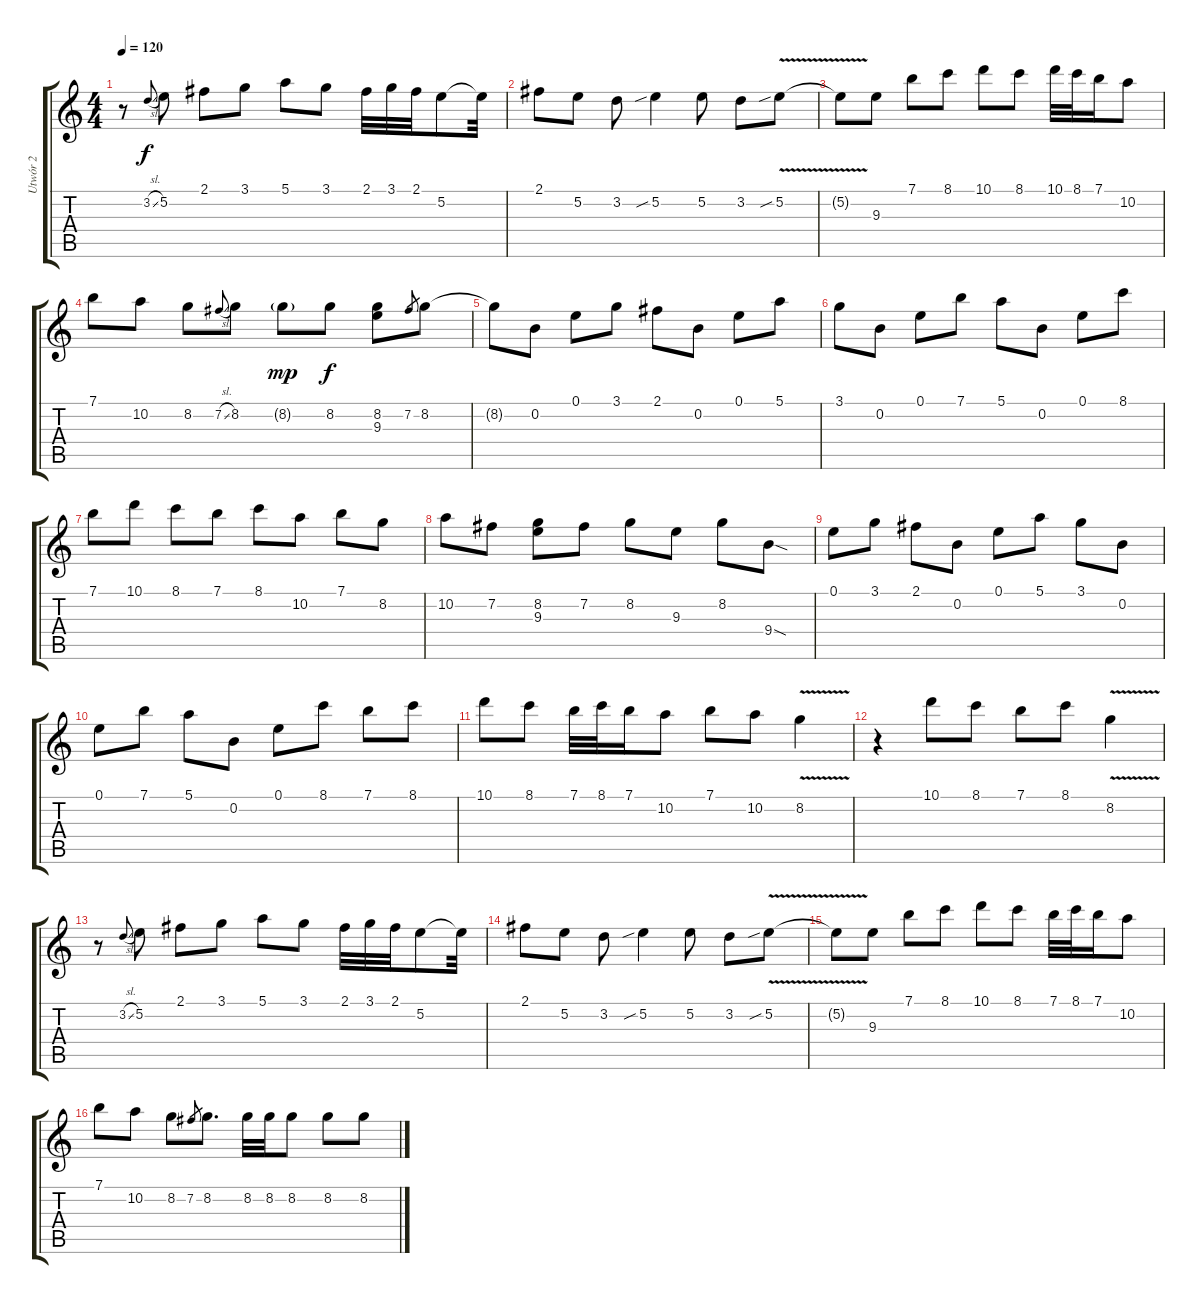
\track ("Utwór 2" "Utwór 2") {instrument acousticguitarsteel}
\staff {score tabs}
\tuning (E4 B3 G3 D3 A2 E2) {hide}
\ts (4 4)
\tempo 120
\clef g2
\ks c
r.8{dy f} 3.2{sl}.8{gr onbeat} 5.2.8 2.1.8 3.1.8 5.1.8 3.1.8 2.1.32 3.1.32 2.1.32 5.2.8 5.2{t}.32 |
2.1.8 5.2.8 3.2.8 5.2{sib}.4 5.2.8 3.2.8 5.2{v sib}.8 |
5.2{t}.8 9.3.8 7.1.8 8.1.8 10.1.8 8.1.8 10.1.32 8.1.32 7.1.16 10.2.8 |
7.1.8 10.2.8 8.2.8 7.2{sl}.8{gr onbeat} 8.2.8 8.2{g}.8{dy mp} 8.2.8{dy f} (8.2 9.3).8 7.2.8{gr} 8.2.8 |
8.2{t}.8 0.2.8 0.1.8 3.1.8 2.1.8 0.2.8 0.1.8 5.1.8 |
3.1.8 0.2.8 0.1.8 7.1.8 5.1.8 0.2.8 0.1.8 8.1.8 |
7.1.8 10.1.8 8.1.8 7.1.8 8.1.8 10.2.8 7.1.8 8.2.8 |
10.2.8 7.2.8 (8.2 9.3).8 7.2.8 8.2.8 9.3.8 8.2.8 9.4{sod}.8 |
0.1.8 3.1.8 2.1.8 0.2.8 0.1.8 5.1.8 3.1.8 0.2.8 |
0.1.8 7.1.8 5.1.8 0.2.8 0.1.8 8.1.8 7.1.8 8.1.8 |
10.1.8 8.1.8 7.1.32 8.1.32 7.1.16 10.2.8 7.1.8 10.2.8 8.2{v}.4 |
r.4 10.1.8 8.1.8 7.1.8 8.1.8 8.2{v}.4 |
r.8 3.2{sl}.8{gr onbeat} 5.2.8 2.1.8 3.1.8 5.1.8 3.1.8 2.1.32 3.1.32 2.1.32 5.2.8 5.2{t}.32 |
2.1.8 5.2.8 3.2.8 5.2{sib}.4 5.2.8 3.2.8 5.2{v sib}.8 |
5.2{t}.8 9.3.8 7.1.8 8.1.8 10.1.8 8.1.8 7.1.32 8.1.32 7.1.16 10.2.8 |
7.1.8 10.2.8 8.2.8 7.2.8{gr} 8.2.8{d} 8.2.32 8.2.32 8.2.8 8.2.8 8.2.8
